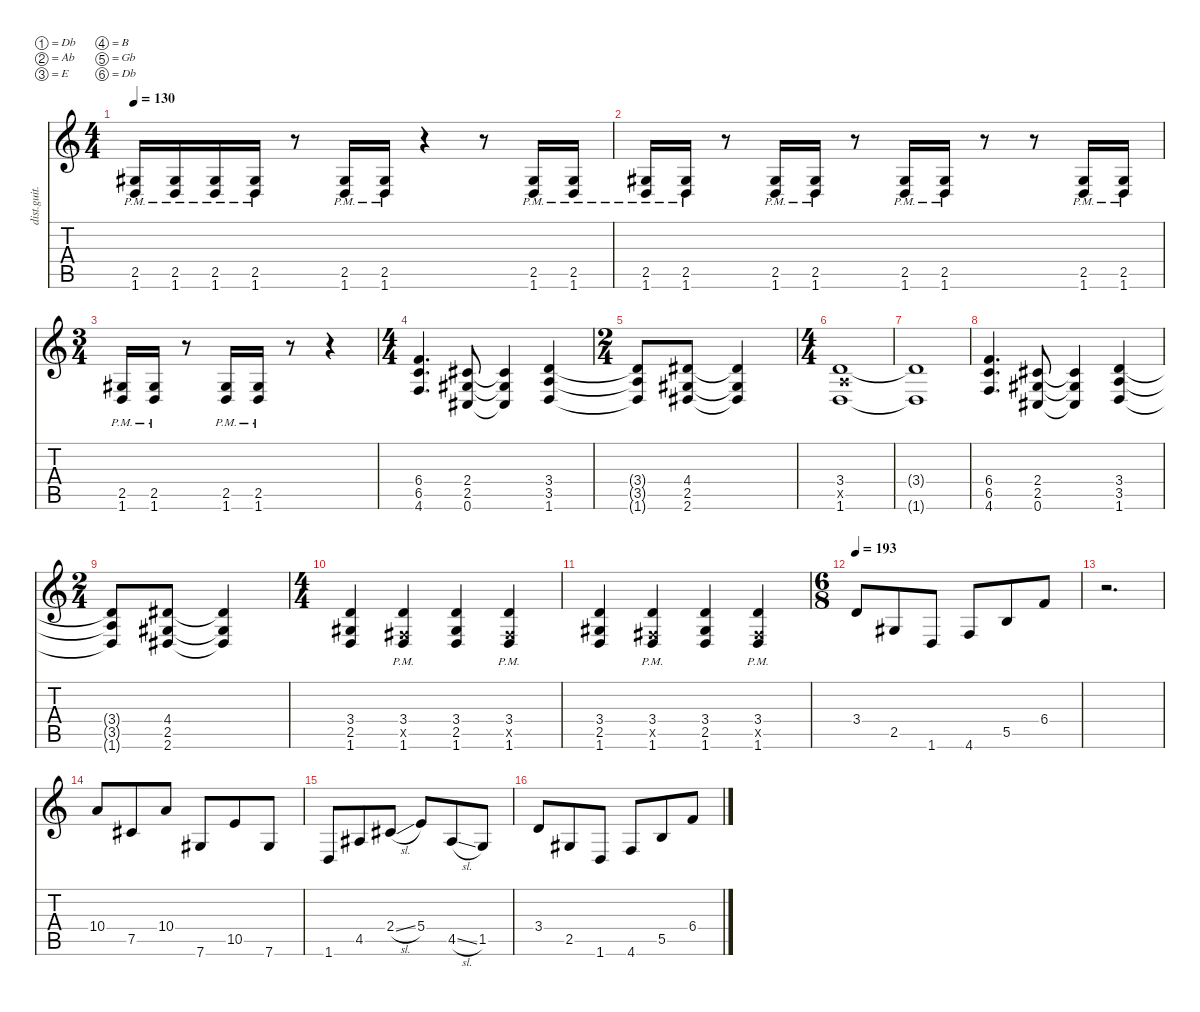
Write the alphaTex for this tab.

\defaultSystemsLayout 4
\hideDynamics
\bracketExtendMode nobrackets
\otherSystemsTrackNameOrientation horizontal
\track ("P. Waggoner Gtr." "dist.guit.") {instrument distortionguitar}
\staff {score tabs}
\tuning (Db4 Ab3 E3 B2 Gb2 Db2)
\ts (4 4)
\tempo 130
\clef g2
\ks c
(2.5{pm acc #} 1.6{pm}).16{dy f beam Up} (2.5{pm acc #} 1.6{pm}).16{beam Up} (2.5{pm acc #} 1.6{pm}).16{beam Up} (2.5{pm acc #} 1.6{pm}).16{beam Up} r.8{beam Up} (2.5{pm acc #} 1.6{pm}).16{beam Up} (2.5{pm acc #} 1.6{pm}).16{beam Up} r.4{beam Up} r.8{beam Up} (2.5{pm acc #} 1.6{pm}).16{beam Up} (2.5{pm acc #} 1.6{pm}).16{beam Up} |
(2.5{pm acc #} 1.6{pm}).16{beam Up} (2.5{pm acc #} 1.6{pm}).16{beam Up} r.8{beam Up} (2.5{pm acc #} 1.6{pm}).16{beam Up} (2.5{pm acc #} 1.6{pm}).16{beam Up} r.8{beam Up} (2.5{pm acc #} 1.6{pm}).16{beam Up} (2.5{pm acc #} 1.6{pm}).16{beam Up} r.8{beam Up} r.8{beam Up} (2.5{pm acc #} 1.6{pm}).16{beam Up} (2.5{pm acc #} 1.6{pm}).16{beam Up} |
\ts (3 4)
\beaming (8 2 2 2)
(2.5{pm acc #} 1.6{pm}).16{beam Up} (2.5{pm acc #} 1.6{pm}).16{beam Up} r.8{beam Up} (2.5{pm acc #} 1.6{pm}).16{beam Up} (2.5{pm acc #} 1.6{pm}).16{beam Up} r.8{beam Up} r.4{beam Up} |
\ts (4 4)
\beaming (8 4 4)
(6.4 6.5 4.6).4{d beam Up} (2.4{acc #} 2.5{acc #} 0.6{acc #}).8{beam Up} (2.4{t acc #} 2.5{t acc #} 0.6{t acc #}).4{beam Up} (3.4 3.5 1.6).4{beam Up} |
\ts (2 4)
\beaming (8 2 2)
(3.4{t} 3.5{t} 1.6{t}).8{beam Up} (4.4{acc #} 2.5{acc #} 2.6{acc #}).8{beam Up} (4.4{t acc #} 2.5{t acc #} 2.6{t acc #}).4{beam Up} |
\ts (4 4)
\beaming (8 4 4)
(3.4 3.5{x} 1.6).1{beam Up} |
(3.4{t} 1.6{t}).1{beam Up} |
(6.4 6.5 4.6).4{d beam Up} (2.4{acc #} 2.5{acc #} 0.6{acc #}).8{beam Up} (2.4{t acc #} 2.5{t acc #} 0.6{t acc #}).4{beam Up} (3.4 3.5 1.6).4{beam Up} |
\ts (2 4)
\beaming (8 2 2)
(3.4{t} 3.5{t} 1.6{t}).8{beam Up} (4.4{acc #} 2.5{acc #} 2.6{acc #}).8{beam Up} (4.4{t acc #} 2.5{t acc #} 2.6{t acc #}).4{beam Up} |
\ts (4 4)
\beaming (8 4 4)
(3.4 2.5{acc #} 1.6).4{beam Up} (3.4{pm} 0.5{x acc #} 1.6{pm}).4{beam Up} (3.4 2.5{acc #} 1.6).4{beam Up} (3.4{pm} 0.5{x acc #} 1.6{pm}).4{beam Up} |
(3.4 2.5{acc #} 1.6).4{beam Up} (3.4{pm} 0.5{x acc #} 1.6{pm}).4{beam Up} (3.4 2.5{acc #} 1.6).4{beam Up} (3.4{pm} 0.5{x acc #} 1.6{pm}).4{beam Up} |
\ts (6 8)
\beaming (8 3 3)
\tempo 193
3.4.8{beam Up} 2.5{acc #}.8{beam Up} 1.6.8{beam Up} 4.6.8{beam Up} 5.5.8{beam Up} 6.4.8{beam Up} |
r.2{d beam Down} |
10.4.8{beam Up} 7.5{acc #}.8{beam Up} 10.4.8{beam Up} 7.6{acc #}.8{beam Up} 10.5.8{beam Up} 7.6{acc #}.8{beam Up} |
1.6.8{beam Up} 4.5{acc #}.8{beam Up} 2.4{sl acc #}.8{beam Up} 5.4.8{beam Up} 4.5{sl acc #}.8{beam Up} 1.5.8{beam Up} |
3.4.8{beam Up} 2.5{acc #}.8{beam Up} 1.6.8{beam Up} 4.6.8{beam Up} 5.5.8{beam Up} 6.4.8{beam Up}
